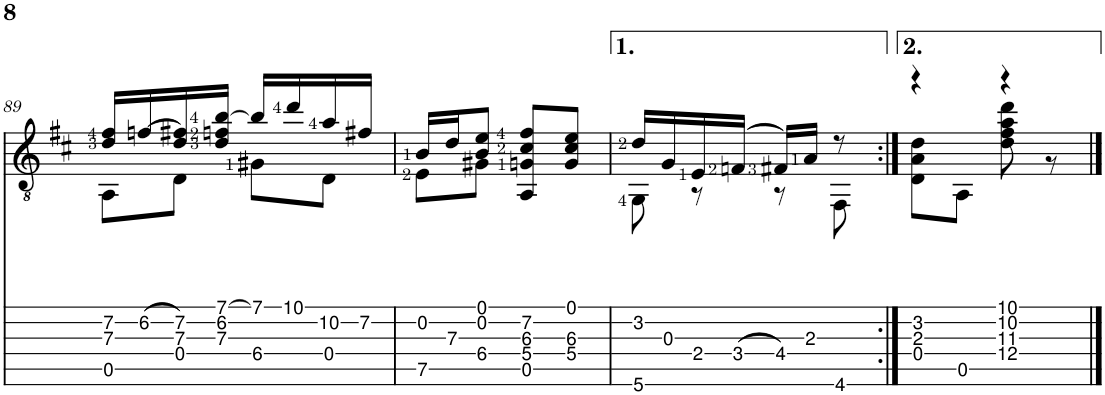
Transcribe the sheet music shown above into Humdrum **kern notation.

**kern	**kern
*part1	*part1
*staff2	*staff1
*I"Guitar	*
*I'Guit.	*
!!LO:PB:g=z
*clefGv2	*clefGv2
*k[f#c#]	*k[f#c#]
*M2/4	*M2/4
=89	=89
*^	*^
16d\ 16f#\LL	8AAL	16d/ 16f#/LL	8AA\L
16fJ	.	((16fn/	.
16d\ 16f#\L	8DJ	16d/ 16f#X/))	8D\J
16d\ 16f\ [16b\JJ	.	16d/ 16fn/ [16b/JJ	.
16bLL]	8G#L	16b/LL]	8G#X\L
16ddJ	.	16dd/	.
16aL	8DJ	16a/	8D\J
16f#JJ	.	16f#X/JJ	.
=90	=90	=90	=90
16BLL	8EL	16B/LL	8E\L
16dJ	.	16d/J	.
8B\ 8e\J	8G#J	8B/ 8e/J	8G#X\J
8AA/ 8Gn/ 8c#/ 8f#/L	4ryy	8AA/ 8Gn/ 8c#/ 8f#/L	4ryy
8G/ 8c#/ 8e/J	.	8G/ 8c#/ 8e/J	.
=91	=91	=91	=91
16dLL	8GG	16d/LL	8GG\
16GJ	.	16G/	.
16EL	8r	16E/	8r
16FJJ	.	((16Fn/JJ	.
16F#LL	8r	16F#X/LL))	8r
16AJJ	.	16A/JJ	.
8r	8FF#	8r	8FF#\
=92:|!	=92:|!	=92:|!	=92:|!
4r	8D/ 8A/ 8d/L	4r	8D\ 8A\ 8d\L
.	8AAJ	.	8AA\J
4r	8d 8f# 8a 8dd	4r	8d\ 8f#\ 8a\ 8dd\
.	8r	.	8r
*v	*v	*	*
*	*v	*v
==	==
*-	*-
